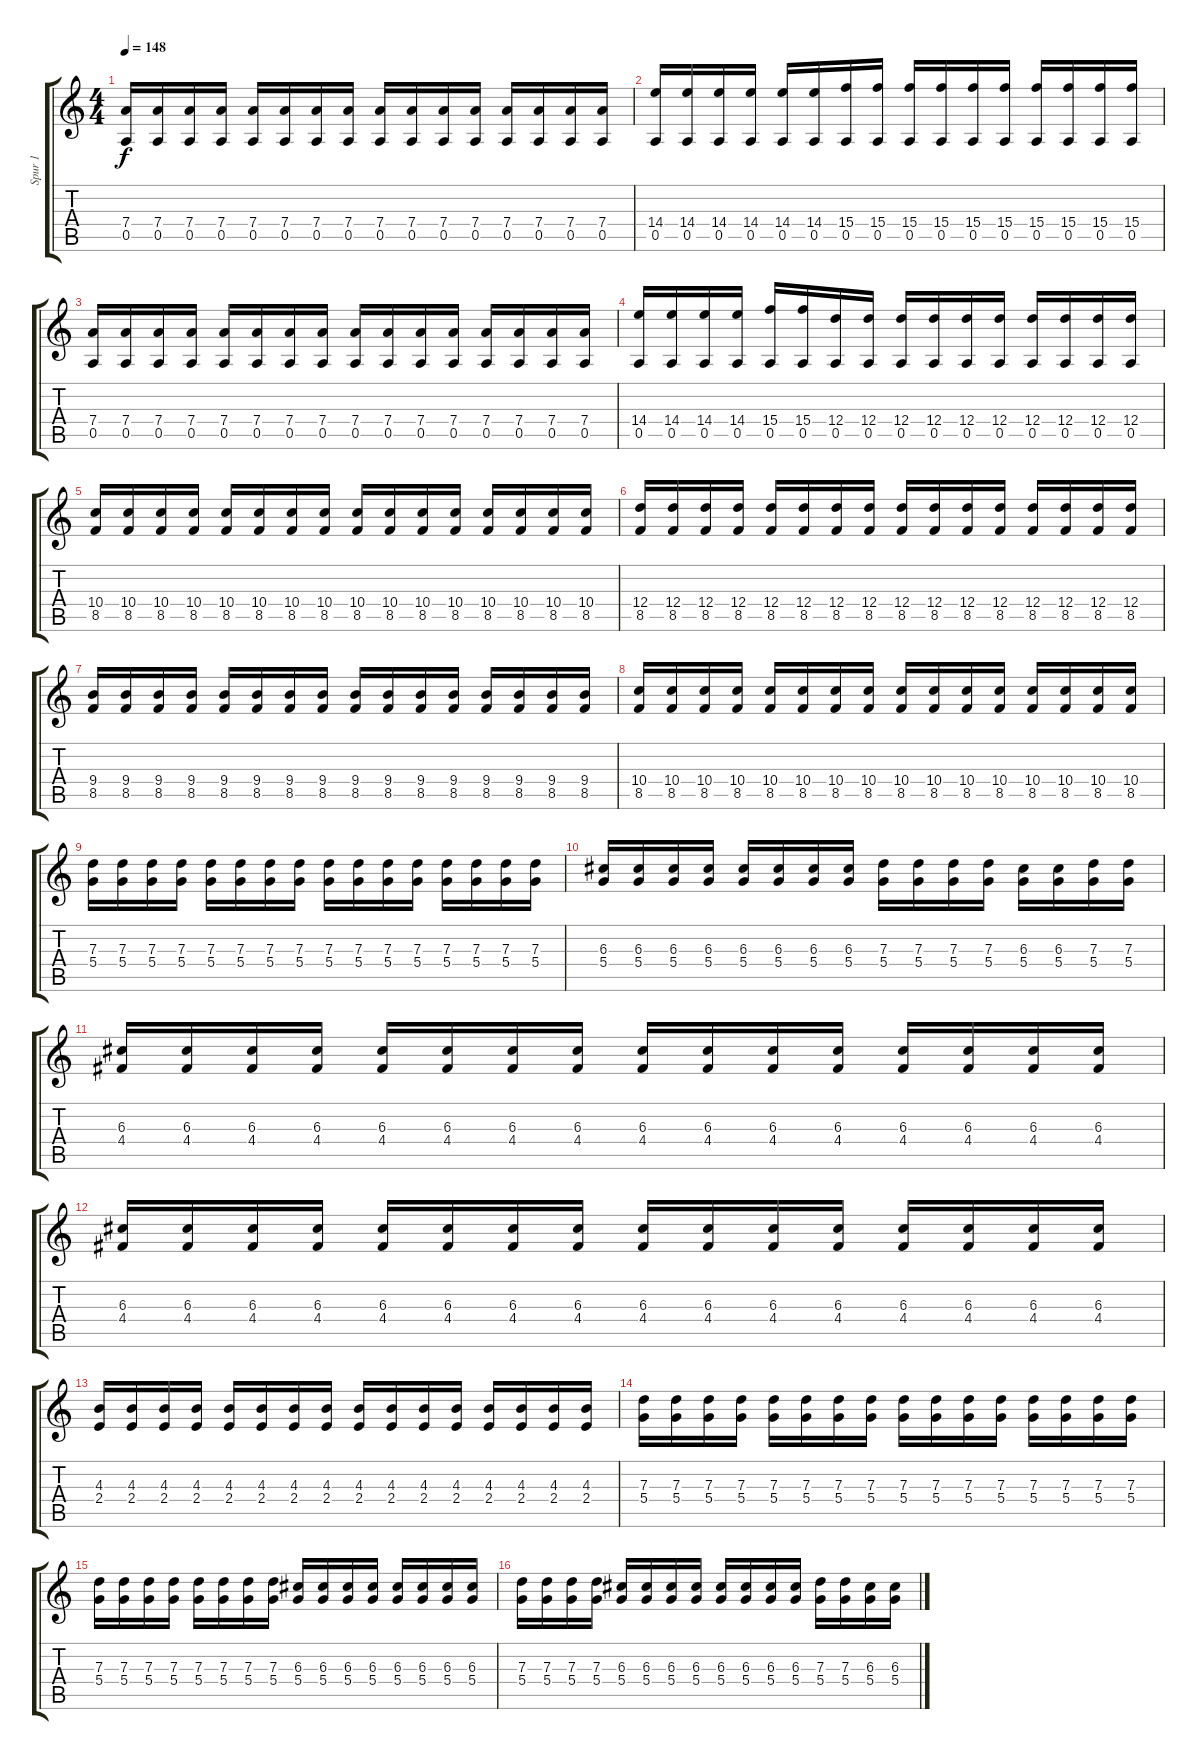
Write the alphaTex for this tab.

\track ("Spur 1" "Spur 1") {instrument distortionguitar}
\staff {score tabs}
\tuning (E4 B3 G3 D3 A2 E2) {hide}
\ts (4 4)
\tempo 148
\clef g2
\ks c
(7.4 0.5).16{dy f} (7.4 0.5).16 (7.4 0.5).16 (7.4 0.5).16 (7.4 0.5).16 (7.4 0.5).16 (7.4 0.5).16 (7.4 0.5).16 (7.4 0.5).16 (7.4 0.5).16 (7.4 0.5).16 (7.4 0.5).16 (7.4 0.5).16 (7.4 0.5).16 (7.4 0.5).16 (7.4 0.5).16 |
(14.4 0.5).16 (14.4 0.5).16 (14.4 0.5).16 (14.4 0.5).16 (14.4 0.5).16 (14.4 0.5).16 (15.4 0.5).16 (15.4 0.5).16 (15.4 0.5).16 (15.4 0.5).16 (15.4 0.5).16 (15.4 0.5).16 (15.4 0.5).16 (15.4 0.5).16 (15.4 0.5).16 (15.4 0.5).16 |
(7.4 0.5).16 (7.4 0.5).16 (7.4 0.5).16 (7.4 0.5).16 (7.4 0.5).16 (7.4 0.5).16 (7.4 0.5).16 (7.4 0.5).16 (7.4 0.5).16 (7.4 0.5).16 (7.4 0.5).16 (7.4 0.5).16 (7.4 0.5).16 (7.4 0.5).16 (7.4 0.5).16 (7.4 0.5).16 |
(14.4 0.5).16 (14.4 0.5).16 (14.4 0.5).16 (14.4 0.5).16 (15.4 0.5).16 (15.4 0.5).16 (12.4 0.5).16 (12.4 0.5).16 (12.4 0.5).16 (12.4 0.5).16 (12.4 0.5).16 (12.4 0.5).16 (12.4 0.5).16 (12.4 0.5).16 (12.4 0.5).16 (12.4 0.5).16 |
(10.4 8.5).16 (10.4 8.5).16 (10.4 8.5).16 (10.4 8.5).16 (10.4 8.5).16 (10.4 8.5).16 (10.4 8.5).16 (10.4 8.5).16 (10.4 8.5).16 (10.4 8.5).16 (10.4 8.5).16 (10.4 8.5).16 (10.4 8.5).16 (10.4 8.5).16 (10.4 8.5).16 (10.4 8.5).16 |
(12.4 8.5).16 (12.4 8.5).16 (12.4 8.5).16 (12.4 8.5).16 (12.4 8.5).16 (12.4 8.5).16 (12.4 8.5).16 (12.4 8.5).16 (12.4 8.5).16 (12.4 8.5).16 (12.4 8.5).16 (12.4 8.5).16 (12.4 8.5).16 (12.4 8.5).16 (12.4 8.5).16 (12.4 8.5).16 |
(9.4 8.5).16 (9.4 8.5).16 (9.4 8.5).16 (9.4 8.5).16 (9.4 8.5).16 (9.4 8.5).16 (9.4 8.5).16 (9.4 8.5).16 (9.4 8.5).16 (9.4 8.5).16 (9.4 8.5).16 (9.4 8.5).16 (9.4 8.5).16 (9.4 8.5).16 (9.4 8.5).16 (9.4 8.5).16 |
(10.4 8.5).16 (10.4 8.5).16 (10.4 8.5).16 (10.4 8.5).16 (10.4 8.5).16 (10.4 8.5).16 (10.4 8.5).16 (10.4 8.5).16 (10.4 8.5).16 (10.4 8.5).16 (10.4 8.5).16 (10.4 8.5).16 (10.4 8.5).16 (10.4 8.5).16 (10.4 8.5).16 (10.4 8.5).16 |
(7.3 5.4).16 (7.3 5.4).16 (7.3 5.4).16 (7.3 5.4).16 (7.3 5.4).16 (7.3 5.4).16 (7.3 5.4).16 (7.3 5.4).16 (7.3 5.4).16 (7.3 5.4).16 (7.3 5.4).16 (7.3 5.4).16 (7.3 5.4).16 (7.3 5.4).16 (7.3 5.4).16 (7.3 5.4).16 |
(6.3 5.4).16 (6.3 5.4).16 (6.3 5.4).16 (6.3 5.4).16 (6.3 5.4).16 (6.3 5.4).16 (6.3 5.4).16 (6.3 5.4).16 (7.3 5.4).16 (7.3 5.4).16 (7.3 5.4).16 (7.3 5.4).16 (6.3 5.4).16 (6.3 5.4).16 (7.3 5.4).16 (7.3 5.4).16 |
(6.3 4.4).16 (6.3 4.4).16 (6.3 4.4).16 (6.3 4.4).16 (6.3 4.4).16 (6.3 4.4).16 (6.3 4.4).16 (6.3 4.4).16 (6.3 4.4).16 (6.3 4.4).16 (6.3 4.4).16 (6.3 4.4).16 (6.3 4.4).16 (6.3 4.4).16 (6.3 4.4).16 (6.3 4.4).16 |
(6.3 4.4).16 (6.3 4.4).16 (6.3 4.4).16 (6.3 4.4).16 (6.3 4.4).16 (6.3 4.4).16 (6.3 4.4).16 (6.3 4.4).16 (6.3 4.4).16 (6.3 4.4).16 (6.3 4.4).16 (6.3 4.4).16 (6.3 4.4).16 (6.3 4.4).16 (6.3 4.4).16 (6.3 4.4).16 |
(4.3 2.4).16 (4.3 2.4).16 (4.3 2.4).16 (4.3 2.4).16 (4.3 2.4).16 (4.3 2.4).16 (4.3 2.4).16 (4.3 2.4).16 (4.3 2.4).16 (4.3 2.4).16 (4.3 2.4).16 (4.3 2.4).16 (4.3 2.4).16 (4.3 2.4).16 (4.3 2.4).16 (4.3 2.4).16 |
(7.3 5.4).16 (7.3 5.4).16 (7.3 5.4).16 (7.3 5.4).16 (7.3 5.4).16 (7.3 5.4).16 (7.3 5.4).16 (7.3 5.4).16 (7.3 5.4).16 (7.3 5.4).16 (7.3 5.4).16 (7.3 5.4).16 (7.3 5.4).16 (7.3 5.4).16 (7.3 5.4).16 (7.3 5.4).16 |
(7.3 5.4).16 (7.3 5.4).16 (7.3 5.4).16 (7.3 5.4).16 (7.3 5.4).16 (7.3 5.4).16 (7.3 5.4).16 (7.3 5.4).16 (6.3 5.4).16 (6.3 5.4).16 (6.3 5.4).16 (6.3 5.4).16 (6.3 5.4).16 (6.3 5.4).16 (6.3 5.4).16 (6.3 5.4).16 |
(7.3 5.4).16 (7.3 5.4).16 (7.3 5.4).16 (7.3 5.4).16 (6.3 5.4).16 (6.3 5.4).16 (6.3 5.4).16 (6.3 5.4).16 (6.3 5.4).16 (6.3 5.4).16 (6.3 5.4).16 (6.3 5.4).16 (7.3 5.4).16 (7.3 5.4).16 (6.3 5.4).16 (6.3 5.4).16
